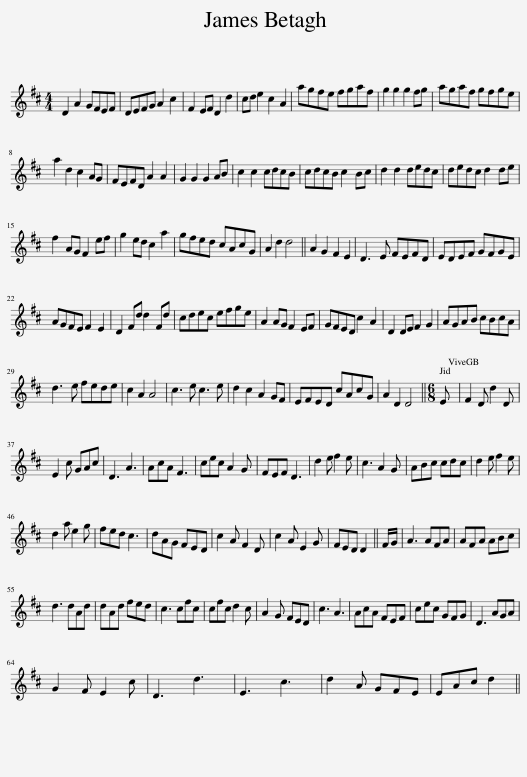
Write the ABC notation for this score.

X:1
L:1/8
M:4/4
I:linebreak $
K:D
V:1 treble
V:1
 D2 A2 GFEF | DEFG A2 c2 | F2 EF D2 d2 | cd e2 c2 A2 | agfe fgaf | %5
 g2 g2 g2 fg | agaf gfge |$ a2 d2 c2 AG | FEFD A2 A2 | G2 G2 G2 AB | %10
 c2 c2 cdcB | cdcB c2 Bc | d2 d2 dedc | dedc d2 de |$ f2 AG F2 ef | %15
 g2 ed c2 a2 | gfed cAcG | A2 d2 d4 || A2 G2 F2 E2 | D3 E FEFD | %20
 EDEF GFGE |$ AGFE F2 E2 | D2 Fd d2 Fd | cdec efge | A2 AG F2 EF | %25
 GFED c2 A2 | D2 DE F2 G2 | AGAB cBcA |$ d3 e fede | c2 A2 A4 | %30
 c3 e c3 e | d2 c2 A2 GF | EFED cAcG | A2 D2 D4 ||[M:6/8] E | %35
 F2 D d2 D |$ E2 c GAc | D3 A3 | AcA F3 | cec A2 G | %40
 FEF D3 | d2 e f2 e | c3 A2 G | ABc cdc | d2 e f2 e |$ %45
 d2 a e2 g | fed c3 | dAG FED | c2 A F2 D | c2 A E2 G | %50
 FED D2 || F/G/ | A3 AFA | AFA ABc |$ d3 dAd | %55
 dAd fed | c3 cfc | cfc d2 c | A2 G FED | c3 A3 | %60
 AcA FEF | cec GFG | D3 AGA |$ G2 F E2 c | D3 d3 | %65
 E3 c3 | d2 A GFE | EAc d2 || %68
